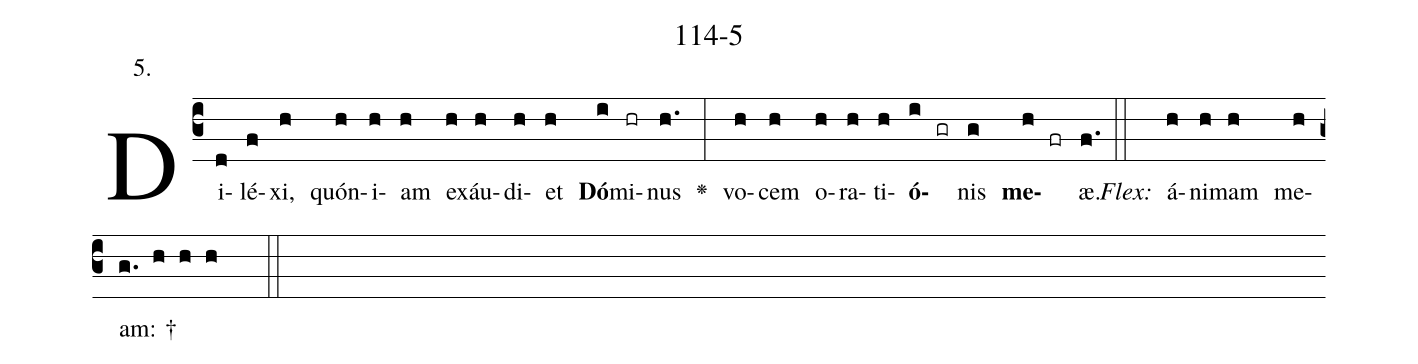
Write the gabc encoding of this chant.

name: 114-5;
annotation: 5.;
%%
(c3)Di(d)lé(f)xi,(h) quón(h)i(h)am(h) ex(h)áu(h)di(h)et(h) <b>Dó</b>(i)mi(hr)nus(h.) <v>\greheightstar</v>(:) vo(h)cem(h) o(h)ra(h)ti(h)<b>ó</b>(i gr)nis(g) <b>me</b>(h fr)æ.(f.) (::)
<i>Flex:</i>()  á(h)ni(h)mam(h) me(h)am: †(g. h h h  ::)

%E(h) u(h) o(i) u(g) a(h) e.(f.) (::)
